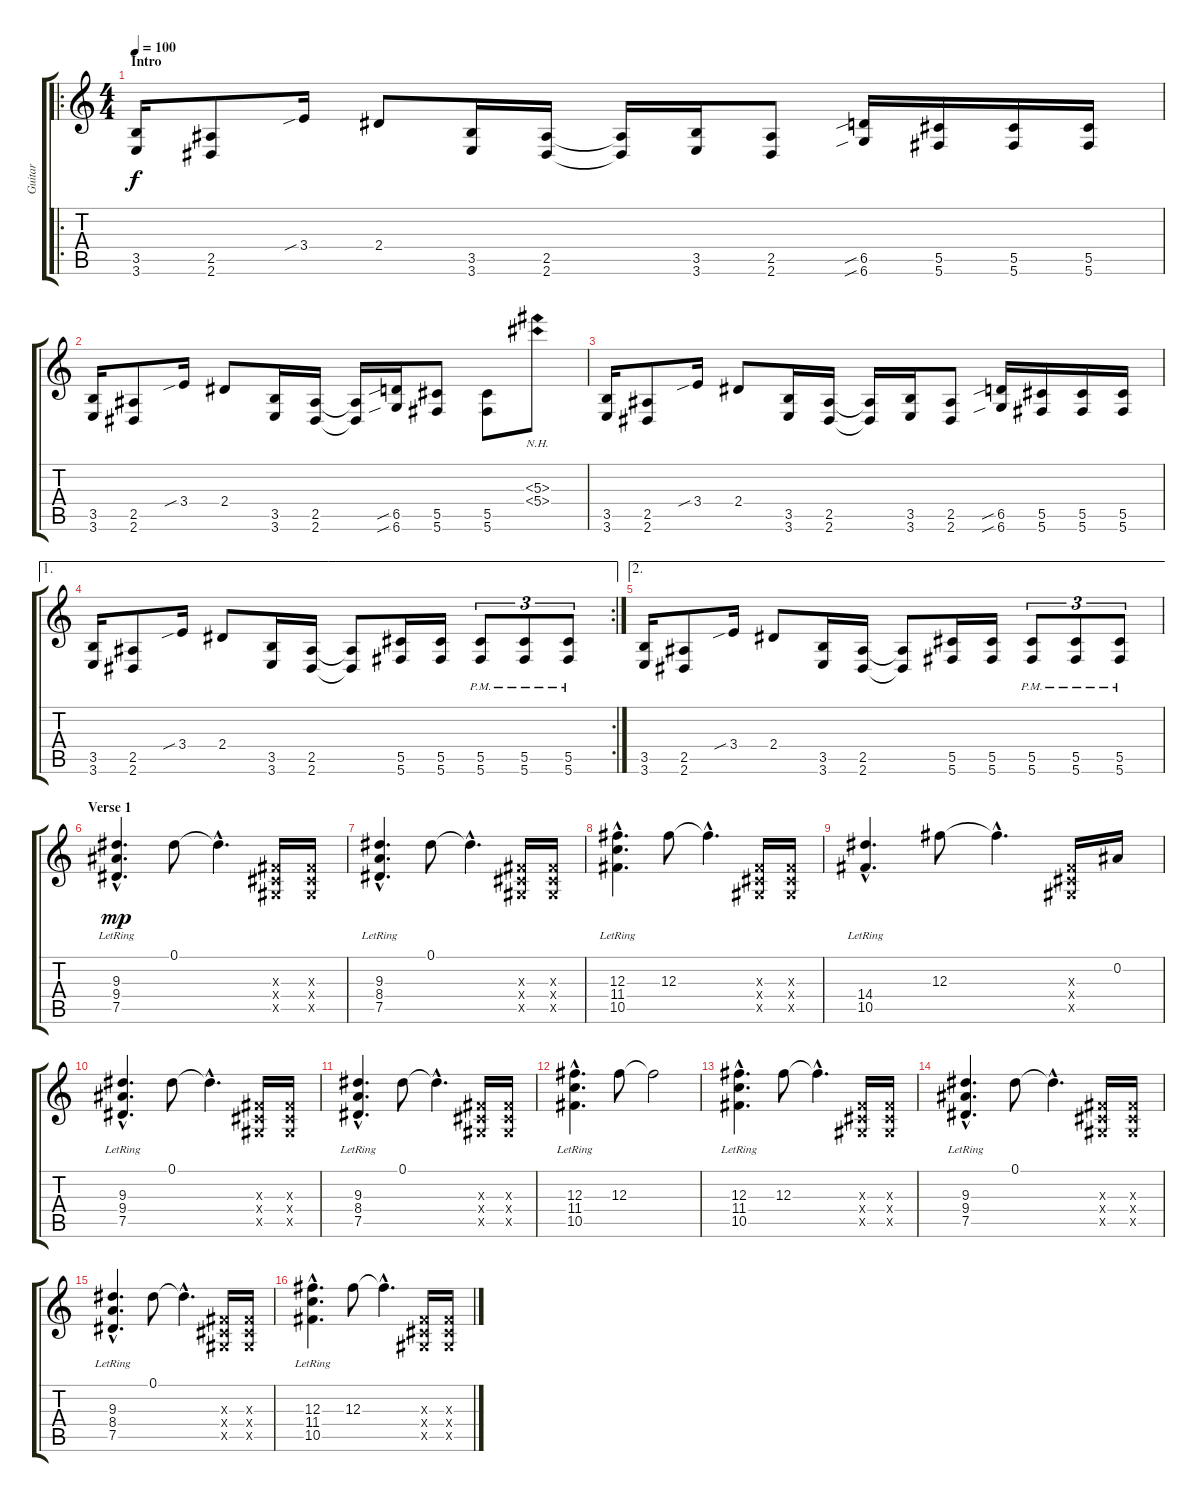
\track ("Guitar" "Guitar") {instrument distortionguitar}
\staff {score tabs}
\tuning (Eb4 Bb3 Gb3 Db3 Ab2 Db2) {hide}
\ro
\ts (4 4)
\section ("" "Intro")
\tempo 100
\clef g2
\ks c
(3.5 3.6).16{dy f instrument distortionguitar} (2.5 2.6).8 3.4{sib}.16 2.4.8 (3.5 3.6).16 (2.5 2.6).16 (2.5{t} 2.6{t}).16 (3.5 3.6).16 (2.5 2.6).8 (6.5{sib} 6.6{sib}).16 (5.5 5.6).16 (5.5 5.6).16 (5.5 5.6).16 |
(3.5 3.6).16 (2.5 2.6).8 3.4{sib}.16 2.4.8 (3.5 3.6).16 (2.5 2.6).16 (2.5{t} 2.6{t}).16 (6.5{sib} 6.6{sib}).16 (5.5 5.6).8 (5.5 5.6).8 (5.3{nh} 5.4{nh}).8 |
(3.5 3.6).16 (2.5 2.6).8 3.4{sib}.16 2.4.8 (3.5 3.6).16 (2.5 2.6).16 (2.5{t} 2.6{t}).16 (3.5 3.6).16 (2.5 2.6).8 (6.5{sib} 6.6{sib}).16 (5.5 5.6).16 (5.5 5.6).16 (5.5 5.6).16 |
\ae 1
\rc 2
(3.5 3.6).16 (2.5 2.6).8 3.4{sib}.16 2.4.8 (3.5 3.6).16 (2.5 2.6).16 (2.5{t} 2.6{t}).8 (5.5 5.6).16 (5.5 5.6).16 (5.5{pm} 5.6{pm}).8{tu (3 2)} (5.5{pm} 5.6{pm}).8{tu (3 2)} (5.5{pm} 5.6{pm}).8{tu (3 2)} |
\ae 2
(3.5 3.6).16 (2.5 2.6).8 3.4{sib}.16 2.4.8 (3.5 3.6).16 (2.5 2.6).16 (2.5{t} 2.6{t}).8 (5.5 5.6).16 (5.5 5.6).16 (5.5{pm} 5.6{pm}).8{tu (3 2)} (5.5{pm} 5.6{pm}).8{tu (3 2)} (5.5{pm} 5.6{pm}).8{tu (3 2)} |
\section ("" "Verse 1")
(9.3{hac lr} 9.4{hac lr} 7.5{hac lr}).4{d dy mp} 0.1.8 0.1{hac t}.4{d} (0.3{x} 0.4{x} 0.5{x}).16 (0.3{x} 0.4{x} 0.5{x}).16 |
(9.3{hac lr} 8.4{hac lr} 7.5{hac lr}).4{d} 0.1.8 0.1{hac t}.4{d} (0.3{x} 0.4{x} 0.5{x}).16 (0.3{x} 0.4{x} 0.5{x}).16 |
(12.3{hac lr} 11.4{hac lr} 10.5{hac lr}).4{d} 12.3.8 12.3{hac t}.4{d} (0.3{x} 0.4{x} 0.5{x}).16 (0.3{x} 0.4{x} 0.5{x}).16 |
(14.4{hac lr} 10.5{hac lr}).4{d} 12.3.8 12.3{hac t}.4{d} (0.3{x} 0.4{x} 0.5{x}).16 0.2.16 |
(9.3{hac lr} 9.4{hac lr} 7.5{hac lr}).4{d} 0.1.8 0.1{hac t}.4{d} (0.3{x} 0.4{x} 0.5{x}).16 (0.3{x} 0.4{x} 0.5{x}).16 |
(9.3{hac lr} 8.4{hac lr} 7.5{hac lr}).4{d} 0.1.8 0.1{hac t}.4{d} (0.3{x} 0.4{x} 0.5{x}).16 (0.3{x} 0.4{x} 0.5{x}).16 |
(12.3{hac lr} 11.4{hac lr} 10.5{hac lr}).4{d} 12.3.8 12.3{t}.2 |
(12.3{hac lr} 11.4{hac lr} 10.5{hac lr}).4{d} 12.3.8 12.3{hac t}.4{d} (0.3{x} 0.4{x} 0.5{x}).16 (0.3{x} 0.4{x} 0.5{x}).16 |
(9.3{hac lr} 9.4{hac lr} 7.5{hac lr}).4{d} 0.1.8 0.1{hac t}.4{d} (0.3{x} 0.4{x} 0.5{x}).16 (0.3{x} 0.4{x} 0.5{x}).16 |
(9.3{hac lr} 8.4{hac lr} 7.5{hac lr}).4{d} 0.1.8 0.1{hac t}.4{d} (0.3{x} 0.4{x} 0.5{x}).16 (0.3{x} 0.4{x} 0.5{x}).16 |
(12.3{hac lr} 11.4{hac lr} 10.5{hac lr}).4{d} 12.3.8 12.3{hac t}.4{d} (0.3{x} 0.4{x} 0.5{x}).16 (0.3{x} 0.4{x} 0.5{x}).16
